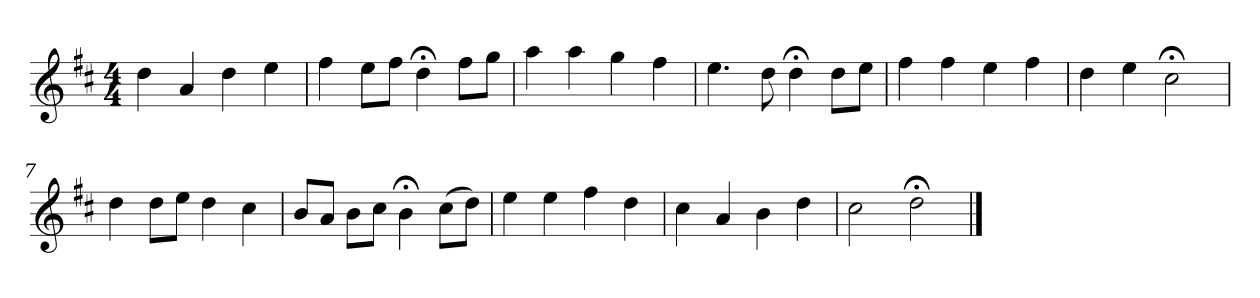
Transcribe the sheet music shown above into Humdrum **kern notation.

**kern
*part1
*staff1
*k[f#c#]
*D:
*M4/4
*MM120
=1
4dd
4a
4dd
4ee
=2
4ff#
8eeL
8ff#J
4dd;<
8ff#L
8ggJ
=3
4aa
4aa
4gg
4ff#
=4
4.ee
8dd
4dd;<
8ddL
8eeJ
=5
4ff#
4ff#
4ee
4ff#
=6
4dd
4ee
2cc#;<
=7
4dd
8ddL
8eeJ
4dd
4cc#
=8
8bL
8aJ
8bL
8cc#J
4b;<
(8cc#L
8ddJ)
=9
4ee
4ee
4ff#
4dd
=10
4cc#
4a
4b
4dd
=11
2cc#
2dd;<
==
*-
